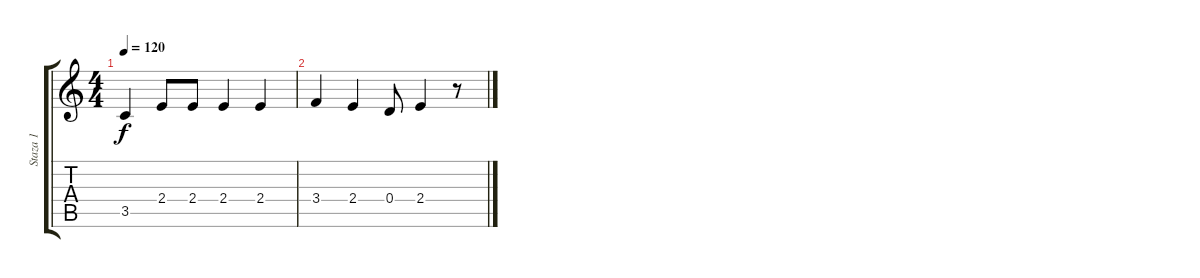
\track ("Staza 1" "Staza 1") {instrument distortionguitar}
\staff {score tabs}
\tuning (E4 B3 G3 D3 A2 E2) {hide}
\ts (4 4)
\tempo 120
\clef g2
\ks c
3.5{t}.4{dy f} 2.4.8 2.4.8 2.4.4 2.4.4 |
3.4.4 2.4.4 0.4.8 2.4.4 r.8
